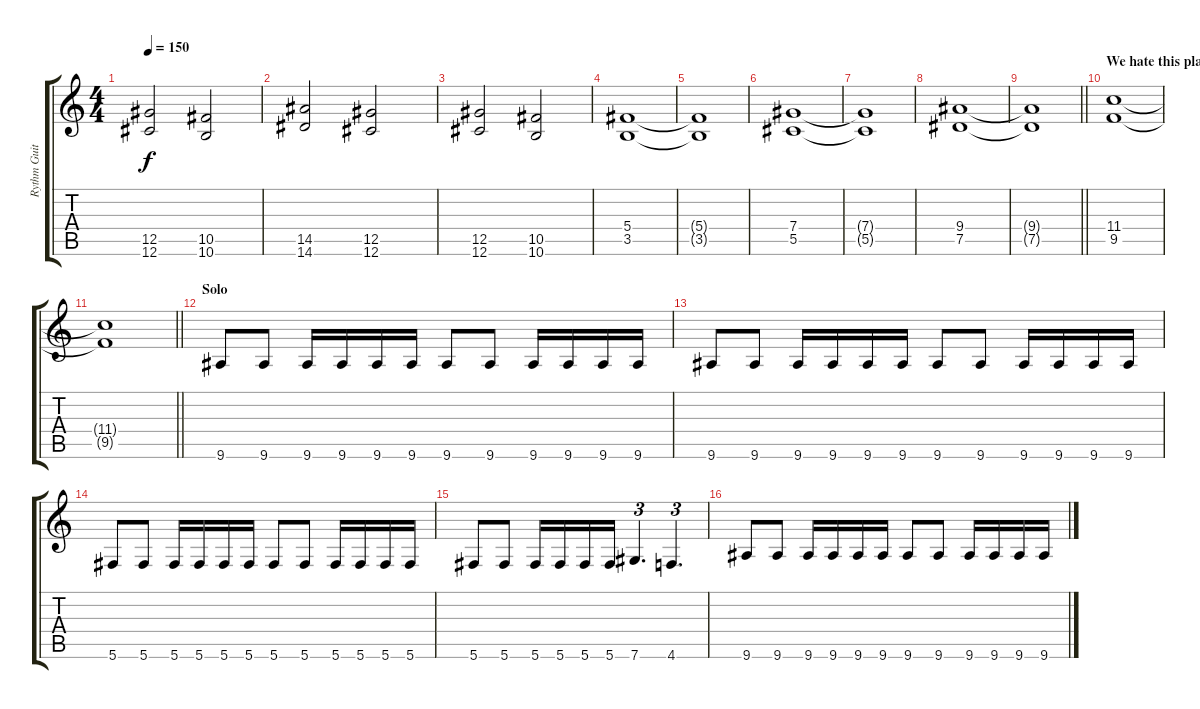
\track ("Rythm Guitar" "Rythm Guit") {instrument distortionguitar}
\staff {score tabs}
\tuning (Eb4 Bb3 Gb3 Db3 Ab2 Db2) {hide}
\ts (4 4)
\tempo 150
\clef g2
\ks c
(12.5 12.6).2{dy f} (10.5 10.6).2 |
(14.5 14.6).2 (12.5 12.6).2 |
(12.5 12.6).2 (10.5 10.6).2 |
(5.4 3.5).1 |
(5.4{t} 3.5{t}).1 |
(7.4 5.5).1 |
(7.4{t} 5.5{t}).1 |
(9.4 7.5).1 |
\barLineRight lightlight
(9.4{t} 7.5{t}).1 |
\section ("" "We hate this planet!!")
(11.4 9.5).1 |
\barLineRight lightlight
(11.4{t} 9.5{t}).1 |
\section ("" "Solo")
9.6.8 9.6.8 9.6.16 9.6.16 9.6.16 9.6.16 9.6.8 9.6.8 9.6.16 9.6.16 9.6.16 9.6.16 |
9.6.8 9.6.8 9.6.16 9.6.16 9.6.16 9.6.16 9.6.8 9.6.8 9.6.16 9.6.16 9.6.16 9.6.16 |
5.6.8 5.6.8 5.6.16 5.6.16 5.6.16 5.6.16 5.6.8 5.6.8 5.6.16 5.6.16 5.6.16 5.6.16 |
5.6.8 5.6.8 5.6.16 5.6.16 5.6.16 5.6.16 7.6.4{d tu (3 2)} 4.6.4{d tu (3 2)} |
9.6.8 9.6.8 9.6.16 9.6.16 9.6.16 9.6.16 9.6.8 9.6.8 9.6.16 9.6.16 9.6.16 9.6.16
